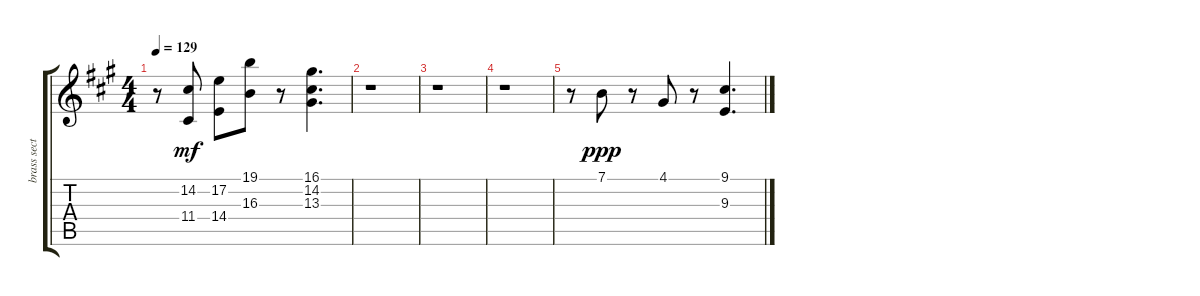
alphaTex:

\track ("brass section" "brass sect") {instrument brasssection}
\staff {score tabs}
\tuning (E4 B3 G3 D3 A2 E2) {hide}
\ts (4 4)
\tempo 129
\clef g2
\ks a
r.8{dy f} (14.2 11.4).8{dy mf} (17.2 14.4).8 (19.1 16.3).8 r.8 (16.1 14.2 13.3).4{d} |
r.1 |
r.1 |
r.1 |
r.8 7.1.8{dy ppp} r.8 4.1.8 r.8 (9.1 9.3).4{d}
